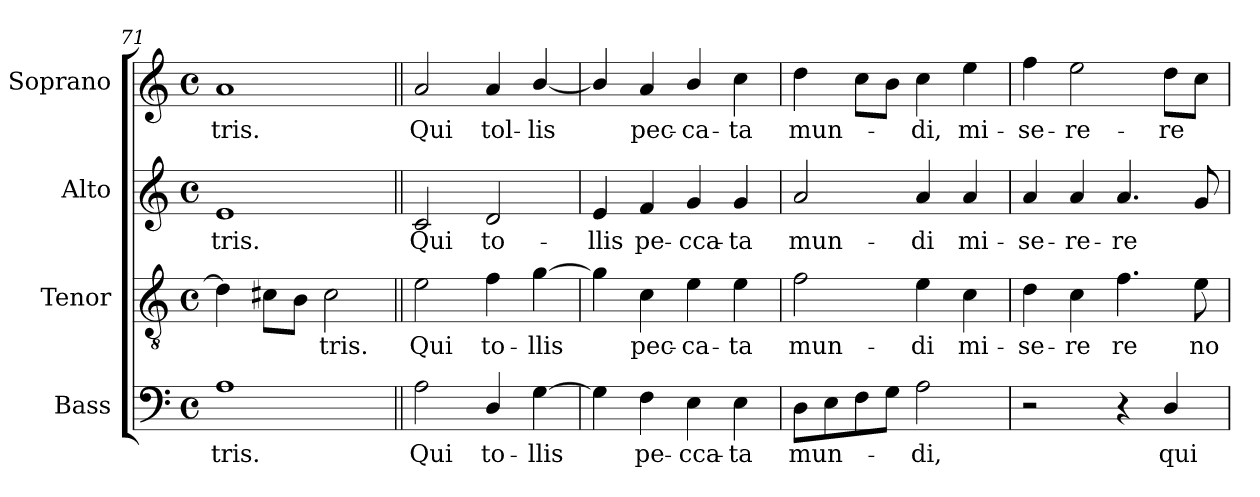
**kern	**text	**kern	**text	**kern	**text	**kern	**text
*part4	*part4	*part3	*part3	*part2	*part2	*part1	*part1
*staff4	*staff4	*staff3	*staff3	*staff2	*staff2	*staff1	*staff1
*I"Bass	*	*I"Tenor	*	*I"Alto	*	*I"Soprano	*
*I'B.	*	*I'T.	*	*I'A.	*	*I'S.	*
*clefF4	*	*clefGv2	*	*clefG2	*	*clefG2	*
*	*	*ITrd7c12	*	*	*	*	*
*k[]	*	*k[]	*	*k[]	*	*k[]	*
*C:	*	*C:	*	*C:	*	*C:	*
*M4/4	*	*M4/4	*	*M4/4	*	*M4/4	*
*met(c)	*	*met(c)	*	*met(c)	*	*met(c)	*
=71	=71	=71	=71	=71	=71	=71	=71
!	!LO:LY:b:color=#000000	!	!	!	!	!	!
!	!	!	!	!	!LO:LY:b:color=#000000	!	!
!	!	!	!	!	!	!	!LO:LY:b:color=#000000
1Ai	-tris.	4Di\]	.	1ei	-tris.	1ai	-tris.
.	.	8C#Xi\L	.	.	.	.	.
.	.	8BBi\J	.	.	.	.	.
!	!	!	!LO:LY:b:color=#000000	!	!	!	!
.	.	2C#i\	-tris.	.	.	.	.
!!LO:LB:g=z
=72||	=72||	=72||	=72||	=72||	=72||	=72||	=72||
!	!LO:LY:b:color=#000000	!	!	!	!	!	!
!	!	!	!LO:LY:b:color=#000000	!	!	!	!
!	!	!	!	!	!LO:LY:b:color=#000000	!	!
!	!	!	!	!	!	!	!LO:LY:b:color=#000000
2Ai\	Qui	2Ei\	Qui	2ci/	Qui	2ai/	Qui
!	!LO:LY:b:color=#000000	!	!	!	!	!	!
!	!	!	!LO:LY:b:color=#000000	!	!	!	!
!	!	!	!	!	!LO:LY:b:color=#000000	!	!
!	!	!	!	!	!	!	!LO:LY:b:color=#000000
4Di/	to-	4Fi\	to-	2di/	to-	4ai/	tol-
!	!LO:LY:b:color=#000000	!	!	!	!	!	!
!	!	!	!LO:LY:b:color=#000000	!	!	!	!
!	!	!	!	!	!	!	!LO:LY:b:color=#000000
[4Gi\	-llis	[4Gi\	-llis	.	.	[4bi/	-lis
=73	=73	=73	=73	=73	=73	=73	=73
!	!	!	!	!	!LO:LY:b:color=#000000	!	!
4Gi\]	.	4Gi\]	.	4ei/	-llis	4bi/]	.
!	!LO:LY:b:color=#000000	!	!	!	!	!	!
!	!	!	!LO:LY:b:color=#000000	!	!	!	!
!	!	!	!	!	!LO:LY:b:color=#000000	!	!
!	!	!	!	!	!	!	!LO:LY:b:color=#000000
4Fi\	pe-	4Ci\	pec-	4fi/	pe-	4ai/	pec-
!	!LO:LY:b:color=#000000	!	!	!	!	!	!
!	!	!	!LO:LY:b:color=#000000	!	!	!	!
!	!	!	!	!	!LO:LY:b:color=#000000	!	!
!	!	!	!	!	!	!	!LO:LY:b:color=#000000
4Ei\	-cca-	4Ei\	-ca-	4gi/	-cca-	4bi/	-ca-
!	!LO:LY:b:color=#000000	!	!	!	!	!	!
!	!	!	!LO:LY:b:color=#000000	!	!	!	!
!	!	!	!	!	!LO:LY:b:color=#000000	!	!
!	!	!	!	!	!	!	!LO:LY:b:color=#000000
4Ei\	-ta	4Ei\	-ta	4gi/	-ta	4cci\	-ta
=74	=74	=74	=74	=74	=74	=74	=74
!	!LO:LY:b:color=#000000	!	!	!	!	!	!
!	!	!	!LO:LY:b:color=#000000	!	!	!	!
!	!	!	!	!	!LO:LY:b:color=#000000	!	!
!	!	!	!	!	!	!	!LO:LY:b:color=#000000
8Di\L	mun-	2Fi\	mun-	2ai/	mun-	4ddi\	mun-
8Ei\	.	.	.	.	.	.	.
8Fi\	.	.	.	.	.	8cci\L	.
8Gi\J	.	.	.	.	.	8bi\J	.
!	!LO:LY:b:color=#000000	!	!	!	!	!	!
!	!	!	!LO:LY:b:color=#000000	!	!	!	!
!	!	!	!	!	!LO:LY:b:color=#000000	!	!
!	!	!	!	!	!	!	!LO:LY:b:color=#000000
2Ai\	-di,	4Ei\	-di	4ai/	-di	4cci\	-di,
!	!	!	!LO:LY:b:color=#000000	!	!	!	!
!	!	!	!	!	!LO:LY:b:color=#000000	!	!
!	!	!	!	!	!	!	!LO:LY:b:color=#000000
.	.	4Ci\	mi-	4ai/	mi-	4eei\	mi-
=75	=75	=75	=75	=75	=75	=75	=75
!	!	!	!LO:LY:b:color=#000000	!	!	!	!
!	!	!	!	!	!LO:LY:b:color=#000000	!	!
!	!	!	!	!	!	!	!LO:LY:b:color=#000000
2r	.	4Di\	-se-	4ai/	-se-	4ffi\	-se-
!	!	!	!LO:LY:b:color=#000000	!	!	!	!
!	!	!	!	!	!LO:LY:b:color=#000000	!	!
!	!	!	!	!	!	!	!LO:LY:b:color=#000000
.	.	4Ci\	-re	4ai/	-re-	2eei\	-re-
!	!	!	!LO:LY:b:color=#000000	!	!	!	!
!	!	!	!	!	!LO:LY:b:color=#000000	!	!
4r	.	4.Fi\	re	4.ai/	-re	.	.
!	!LO:LY:b:color=#000000	!	!	!	!	!	!
!	!	!	!	!	!	!	!LO:LY:b:color=#000000
4Di/	qui	.	.	.	.	8ddi\L	-re
!	!	!	!LO:LY:b:color=#000000	!	!	!	!
.	.	8Ei\	no-	8gi/	.	8cci\J	.
=	=	=	=	=	=	=	=
*-	*-	*-	*-	*-	*-	*-	*-
